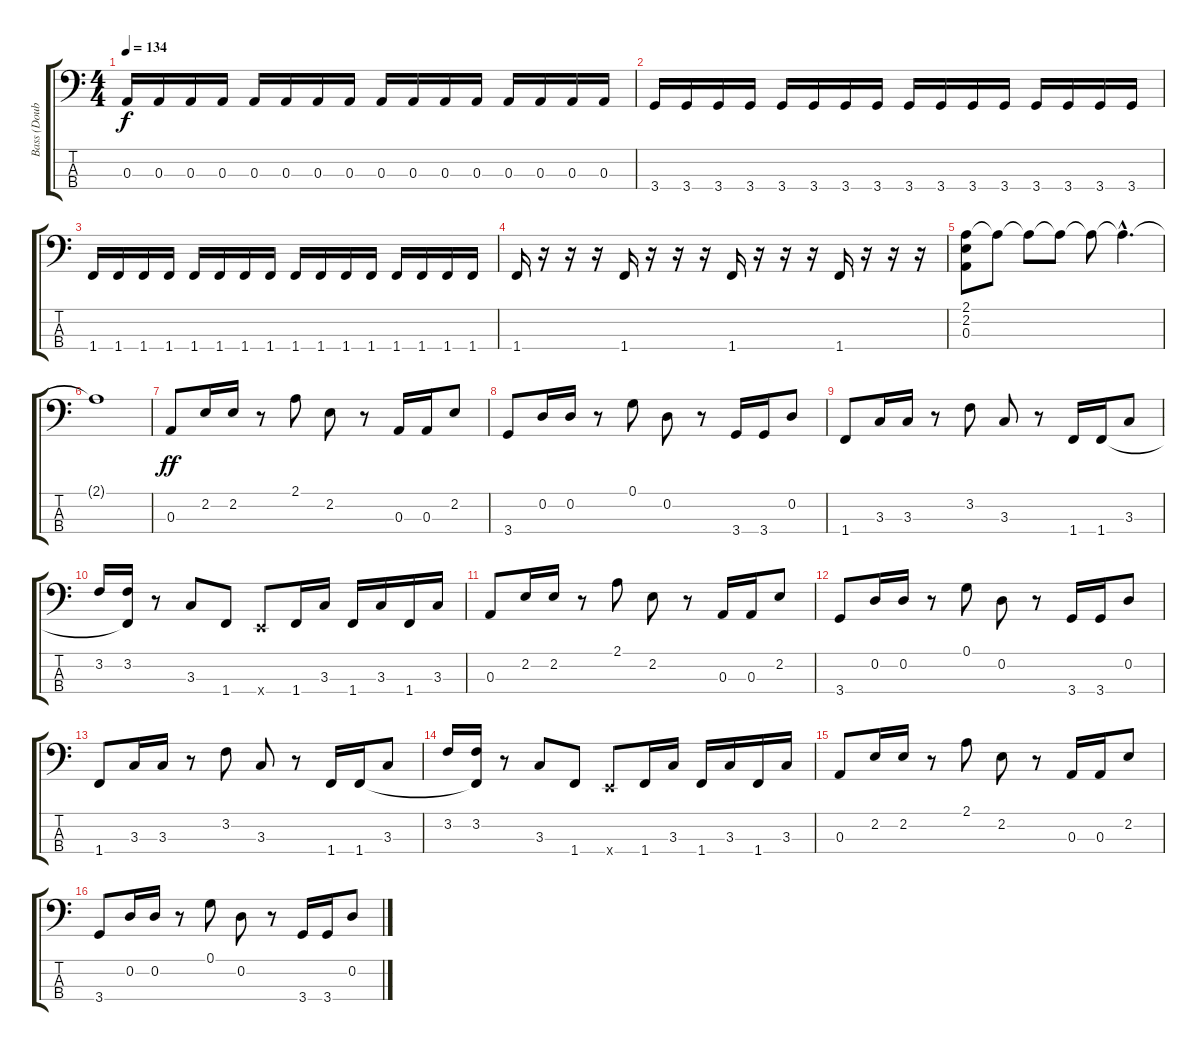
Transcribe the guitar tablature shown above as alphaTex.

\track ("Bass (Double)" "Bass (Doub") {instrument electricbasspick}
\staff {score tabs}
\tuning (G2 D2 A1 E1) {hide}
\ts (4 4)
\tempo 134
\clef f4
\ks c
0.3.16{dy f} 0.3.16 0.3.16 0.3.16 0.3.16 0.3.16 0.3.16 0.3.16 0.3.16 0.3.16 0.3.16 0.3.16 0.3.16 0.3.16 0.3.16 0.3.16 |
3.4.16 3.4.16 3.4.16 3.4.16 3.4.16 3.4.16 3.4.16 3.4.16 3.4.16 3.4.16 3.4.16 3.4.16 3.4.16 3.4.16 3.4.16 3.4.16 |
1.4.16 1.4.16 1.4.16 1.4.16 1.4.16 1.4.16 1.4.16 1.4.16 1.4.16 1.4.16 1.4.16 1.4.16 1.4.16 1.4.16 1.4.16 1.4.16 |
1.4.16 r.16 r.16 r.16 1.4.16 r.16 r.16 r.16 1.4.16 r.16 r.16 r.16 1.4.16 r.16 r.16 r.16 |
(2.1 2.2 0.3).8 2.1{t}.8 2.1{t}.8 2.1{t}.8 2.1{t}.8 2.1{hac t}.4{d} |
2.1{t}.1 |
0.3.8{dy ff} 2.2.16 2.2.16 r.8 2.1.8 2.2.8 r.8 0.3.16 0.3.16 2.2.8 |
3.4.8 0.2.16 0.2.16 r.8 0.1.8 0.2.8 r.8 3.4.16 3.4.16 0.2.8 |
1.4.8 3.3.16 3.3.16 r.8 3.2.8 3.3.8 r.8 1.4.16 1.4.16 3.3.8 |
3.2.16 (3.2 1.4{t}).16 r.8 3.3.8 1.4.8 0.4{x}.8 1.4.16 3.3.16 1.4.16 3.3.16 1.4.16 3.3.16 |
0.3.8 2.2.16 2.2.16 r.8 2.1.8 2.2.8 r.8 0.3.16 0.3.16 2.2.8 |
3.4.8 0.2.16 0.2.16 r.8 0.1.8 0.2.8 r.8 3.4.16 3.4.16 0.2.8 |
1.4.8 3.3.16 3.3.16 r.8 3.2.8 3.3.8 r.8 1.4.16 1.4.16 3.3.8 |
3.2.16 (3.2 1.4{t}).16 r.8 3.3.8 1.4.8 0.4{x}.8 1.4.16 3.3.16 1.4.16 3.3.16 1.4.16 3.3.16 |
0.3.8 2.2.16 2.2.16 r.8 2.1.8 2.2.8 r.8 0.3.16 0.3.16 2.2.8 |
3.4.8 0.2.16 0.2.16 r.8 0.1.8 0.2.8 r.8 3.4.16 3.4.16 0.2.8
